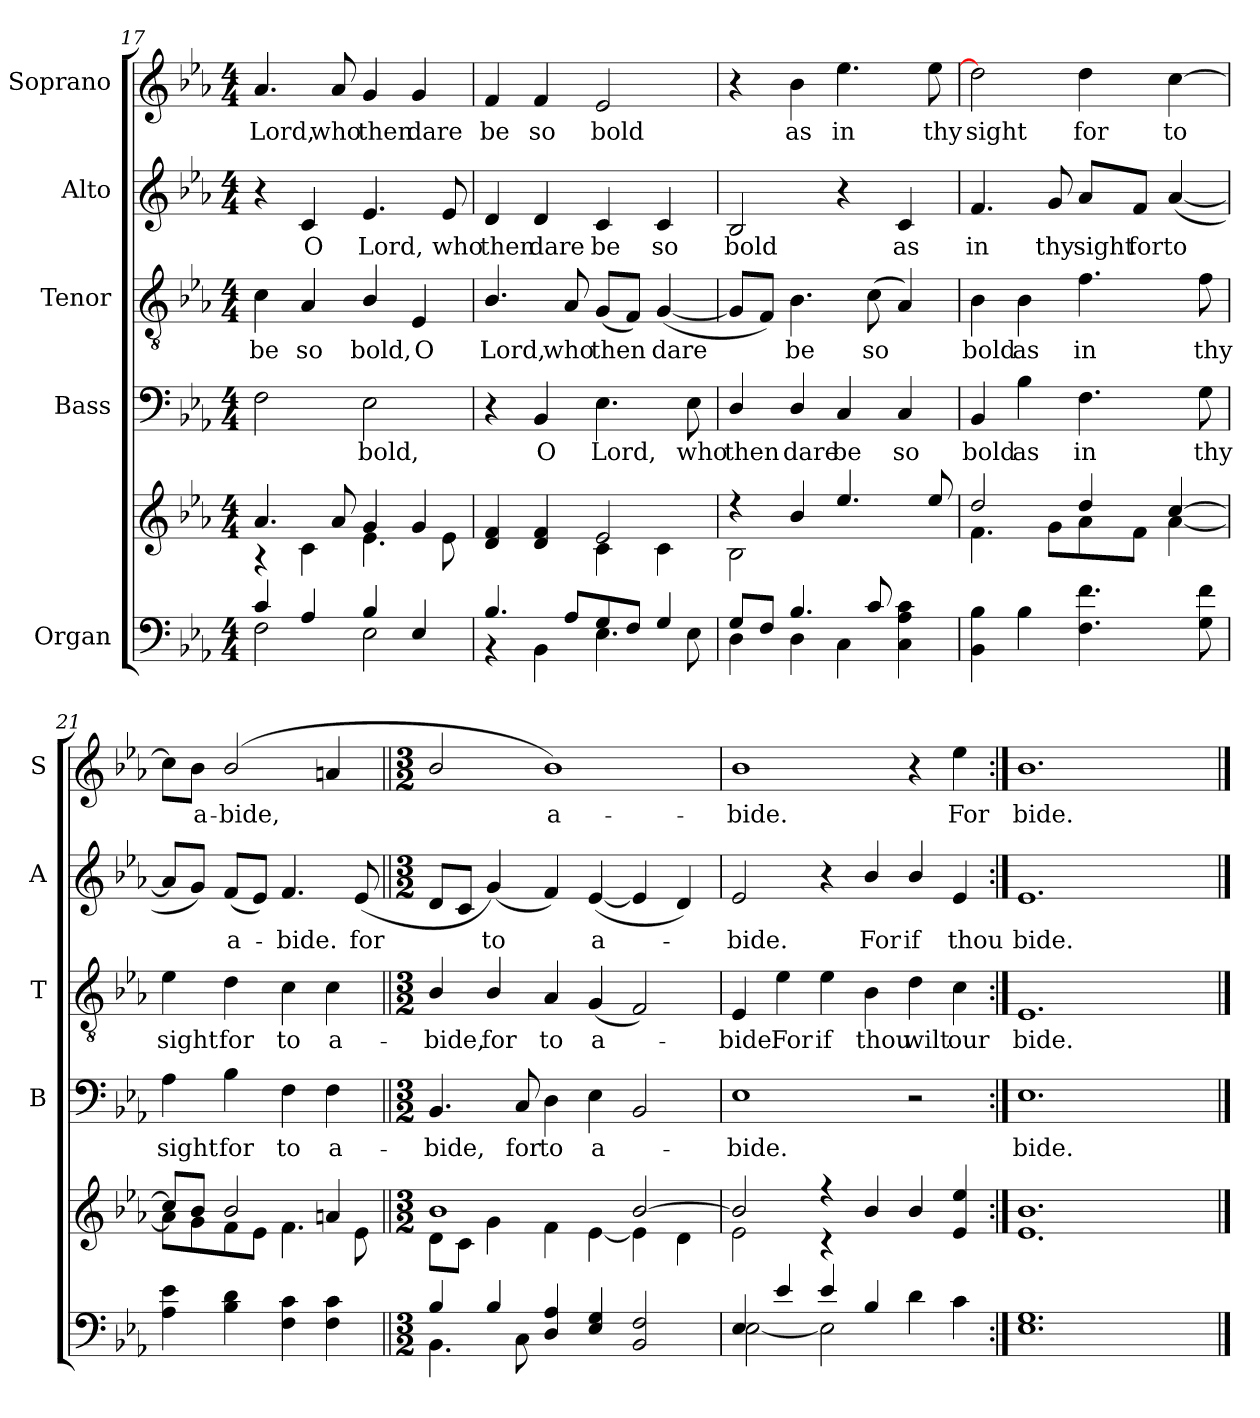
**kern	**kern	**kern	**text	**kern	**text	**kern	**text	**kern	**text
*part5	*part5	*part4	*part4	*part3	*part3	*part2	*part2	*part1	*part1
*staff6	*staff5	*staff4	*staff4	*staff3	*staff3	*staff2	*staff2	*staff1	*staff1
*I"Organ	*	*I"Bass	*	*I"Tenor	*	*I"Alto	*	*I"Soprano	*
*	*	*I'B	*	*I'T	*	*I'A	*	*I'S	*
!!LO:PB:g=z
*clefF4	*clefG2	*clefF4	*	*clefGv2	*	*clefG2	*	*clefG2	*
*k[b-e-a-]	*k[b-e-a-]	*k[b-e-a-]	*	*k[b-e-a-]	*	*k[b-e-a-]	*	*k[b-e-a-]	*
*E-:	*E-:	*E-:	*	*E-:	*	*E-:	*	*E-:	*
*M4/4	*M4/4	*M4/4	*	*M4/4	*	*M4/4	*	*M4/4	*
=17	=17	=17	=17	=17	=17	=17	=17	=17	=17
*^	*^	*	*	*	*	*	*	*	*
!	!	!	!	!	!	!	!LO:LY:b	!	!	!	!LO:LY:b
4c/	2F\	4.a-/	4r	2F\	.	4c\	be	4r	.	4.a-/	Lord,
!	!	!	!	!	!	!	!LO:LY:b	!	!LO:LY:b	!	!
4A-/	.	.	4c\	.	.	4A-/	so	4c/	O	.	.
!	!	!	!	!	!	!	!	!	!	!	!LO:LY:b
.	.	8a-/	.	.	.	.	.	.	.	8a-/	who
!	!	!	!	!	!LO:LY:b	!	!LO:LY:b	!	!LO:LY:b	!	!LO:LY:b
4B-/	2E-\	4g/	4.e-\	2E-\	bold,	4B-/	bold,	4.e-/	Lord,	4g/	then
!	!	!	!	!	!	!	!LO:LY:b	!	!	!	!LO:LY:b
4E-/	.	4g/	.	.	.	4E-/	O	.	.	4g/	dare
!	!	!	!	!	!	!	!	!	!LO:LY:b	!	!
.	.	.	8e-\	.	.	.	.	8e-/	who	.	.
=18	=18	=18	=18	=18	=18	=18	=18	=18	=18	=18	=18
!	!	!	!	!	!	!	!LO:LY:b	!	!LO:LY:b	!	!LO:LY:b
4.B-/	4r	4d/ 4f/	2ryy	4r	.	4.B-/	Lord,	4d/	then	4f/	be
!	!	!	!	!	!LO:LY:b	!	!	!	!LO:LY:b	!	!LO:LY:b
.	4BB-\	4d/ 4f/	.	4BB-/	O	.	.	4d/	dare	4f/	so
!	!	!	!	!	!	!	!LO:LY:b	!	!	!	!
8A-/L	.	.	.	.	.	8A-/	who	.	.	.	.
!	!	!	!	!	!LO:LY:b	!	!LO:LY:b	!	!LO:LY:b	!	!LO:LY:b
8G/	4.E-\	2e-/	4c\	4.E-\	Lord,	(<8G/L	then	4c/	be	2e-/	bold
8F/J	.	.	.	.	.	8F/J)	.	.	.	.	.
!	!	!	!	!	!	!	!LO:LY:b	!	!LO:LY:b	!	!
4G/	.	.	4c\	.	.	(<[4G/	dare	4c/	so	.	.
!	!	!	!	!	!LO:LY:b	!	!	!	!	!	!
.	8E-\	.	.	8E-\	who	.	.	.	.	.	.
=19	=19	=19	=19	=19	=19	=19	=19	=19	=19	=19	=19
!	!	!	!	!	!LO:LY:b	!	!	!	!LO:LY:b	!	!
8G/L	4D\	4r	2B-\	4D/	then	8G/L]	.	2B-/	bold	4r	.
8F/J	.	.	.	.	.	8F/J)	.	.	.	.	.
!	!	!	!	!	!LO:LY:b	!	!LO:LY:b	!	!	!	!LO:LY:b
4.B-/	4D\	4b-/	.	4D/	dare	4.B-\	be	.	.	4b-\	as
!	!	!	!	!	!LO:LY:b	!	!	!	!	!	!LO:LY:b
.	4C\	4.ee-/	2ryy	4C/	be	.	.	4r	.	4.ee-\	in
!	!	!	!	!	!	!	!LO:LY:b	!	!	!	!
8c/	.	.	.	.	.	(<8c\	so	.	.	.	.
!	!	!	!	!	!LO:LY:b	!	!	!	!LO:LY:b	!	!
4C\ 4A-\ 4c\	4ryy	.	.	4C/	so	4A-/)	.	4c/	as	.	.
!	!	!	!	!	!	!	!	!	!	!	!LO:LY:b
.	.	8ee-/	.	.	.	.	.	.	.	8ee-\	thy
=20	=20	=20	=20	=20	=20	=20	=20	=20	=20	=20	=20
!	!	!	!	!	!LO:LY:b	!	!LO:LY:b	!	!LO:LY:b	!	!LO:LY:b
4BB-\ 4B-\	2ryy	2dd/	4.f\	4BB-/	bold	4B-\	bold	4.f/	in	2dd\]	sight
!	!	!	!	!	!LO:LY:b	!	!LO:LY:b	!	!	!	!
4B-\	.	.	.	4B-\	as	4B-\	as	.	.	.	.
!	!	!	!	!	!	!	!	!	!LO:LY:b	!	!
.	.	.	8g\L	.	.	.	.	8g/	thy	.	.
!	!	!	!	!	!LO:LY:b	!	!LO:LY:b	!	!LO:LY:b	!	!LO:LY:b
4.F\ 4.f\	2ryy	4dd/	8a-\	4.F\	in	4.f\	in	8a-/L	sight	4dd\	for
!	!	!	!	!	!	!	!	!	!LO:LY:b	!	!
.	.	.	8f\J	.	.	.	.	8f/J	for	.	.
!	!	!	!	!	!	!	!	!	!LO:LY:b	!	!LO:LY:b
.	.	[4cc/	[4a-\	.	.	.	.	(<[4a-/	to	[4cc\	to
!	!	!	!	!	!LO:LY:b	!	!LO:LY:b	!	!	!	!
8G\ 8f\	.	.	.	8G\	thy	8f\	thy	.	.	.	.
!!LO:LB:g=z
=21	=21	=21	=21	=21	=21	=21	=21	=21	=21	=21	=21
!	!	!	!	!	!LO:LY:b	!	!LO:LY:b	!	!	!	!
4A-\ 4e-\	2ryy	8cc/L]	8a-\L]	4A-\	sight	4e-\	sight	8a-/L]	.	8cc\L]	.
!	!	!	!	!	!	!	!	!	!	!	!LO:LY:b
.	.	8b-/J	8g\	.	.	.	.	8g/J)	.	8b-\J	a-
!	!	!	!	!	!LO:LY:b	!	!LO:LY:b	!	!LO:LY:b	!	!LO:LY:b
4B-\ 4d\	.	2b-/	8f\	4B-\	for	4d\	for	(<8f/L	a-	(<2b-/	-bide,
.	.	.	8e-\J	.	.	.	.	8e-/J)	.	.	.
!	!	!	!	!	!LO:LY:b	!	!LO:LY:b	!	!LO:LY:b	!	!
4F\ 4c\	2ryy	.	4.f\	4F\	to	4c\	to	4.f/	bide.	.	.
!	!	!	!	!	!LO:LY:b	!	!LO:LY:b	!	!	!	!
4F\ 4c\	.	4an/	.	4F\	a-	4c\	a-	.	.	4an/	.
!	!	!	!	!	!	!	!	!	!LO:LY:b	!	!
.	.	.	8e-\	.	.	.	.	(<8e-/	for	.	.
=22||	=22||	=22||	=22||	=22||	=22||	=22||	=22||	=22||	=22||	=22||	=22||
*M3/2	*	*M3/2	*	*M3/2	*	*M3/2	*	*M3/2	*	*M3/2	*
!	!	!	!	!	!LO:LY:b	!	!LO:LY:b	!	!	!	!
4B-/	4.BB-\	1b-	8d\L	4.BB-/	-bide,	4B-/	-bide,	8d/L	.	2b-/	.
.	.	.	8c\J	.	.	.	.	8c/J	.	.	.
!	!	!	!	!	!	!	!LO:LY:b	!	!LO:LY:b	!	!
4B-/	.	.	4g\	.	.	4B-/	for	(<4g/)	to	.	.
!	!	!	!	!	!LO:LY:b	!	!	!	!	!	!
.	8C\	.	.	8C/	for	.	.	.	.	.	.
!	!	!	!	!	!LO:LY:b	!	!LO:LY:b	!	!	!	!LO:LY:b
4D/ 4A-/	2ryy	.	4f\	4D\	to	4A-/	to	4f/)	.	1b-)	a-
!	!	!	!	!	!LO:LY:b	!	!LO:LY:b	!	!LO:LY:b	!	!
4E-/ 4G/	.	.	[4e-\	4E-\	a-	(<4G/	a-	(<[4e-/	a-	.	.
2BB-/ 2F/	2ryy	[2b-/	4e-\]	2BB-/	.	2F/)	.	4e-/]	.	.	.
.	.	.	4d\	.	.	.	.	4d/)	.	.	.
=23	=23	=23	=23	=23	=23	=23	=23	=23	=23	=23	=23
!	!	!	!	!	!LO:LY:b	!	!LO:LY:b	!	!LO:LY:b	!	!LO:LY:b
4E-/	[2E-\	2b-/]	2e-\	1E-	bide.	4E-/	bide.	2e-/	bide.	1b-	-bide.
!	!	!	!	!	!	!	!LO:LY:b	!	!	!	!
4e-/	.	.	.	.	.	4e-\	For	.	.	.	.
!	!	!	!	!	!	!	!LO:LY:b	!	!	!	!
4e-/	2E-\]	4r	4r	.	.	4e-\	if	4r	.	.	.
!	!	!	!	!	!	!	!LO:LY:b	!	!LO:LY:b	!	!
4B-/	.	4b-/	4ryy	.	.	4B-\	thou	4b-/	For	.	.
!	!	!	!	!	!	!	!LO:LY:b	!	!LO:LY:b	!	!
4d\	2ryy	4b-/	4ryy	2r	.	4d\	wilt	4b-/	if	4r	.
!	!	!	!	!	!	!	!LO:LY:b	!	!LO:LY:b	!	!LO:LY:b
4c\	.	4e-/ 4ee-/	4ryy	.	.	4c\	our	4e-/	thou	4ee-\	For
=24:|!	=24:|!	=24:|!	=24:|!	=24:|!	=24:|!	=24:|!	=24:|!	=24:|!	=24:|!	=24:|!	=24:|!
!	!	!	!	!	!LO:LY:b	!	!LO:LY:b	!	!LO:LY:b	!	!LO:LY:b
1.E- 1.G	2ryy	1.b-	1.e-	1.E-	bide.	1.E-	bide.	1.e-	bide.	1.b-	bide.
.	2ryy	.	.	.	.	.	.	.	.	.	.
.	2ryy	.	.	.	.	.	.	.	.	.	.
*v	*v	*	*	*	*	*	*	*	*	*	*
*	*v	*v	*	*	*	*	*	*	*	*
==	==	==	==	==	==	==	==	==	==
*-	*-	*-	*-	*-	*-	*-	*-	*-	*-
